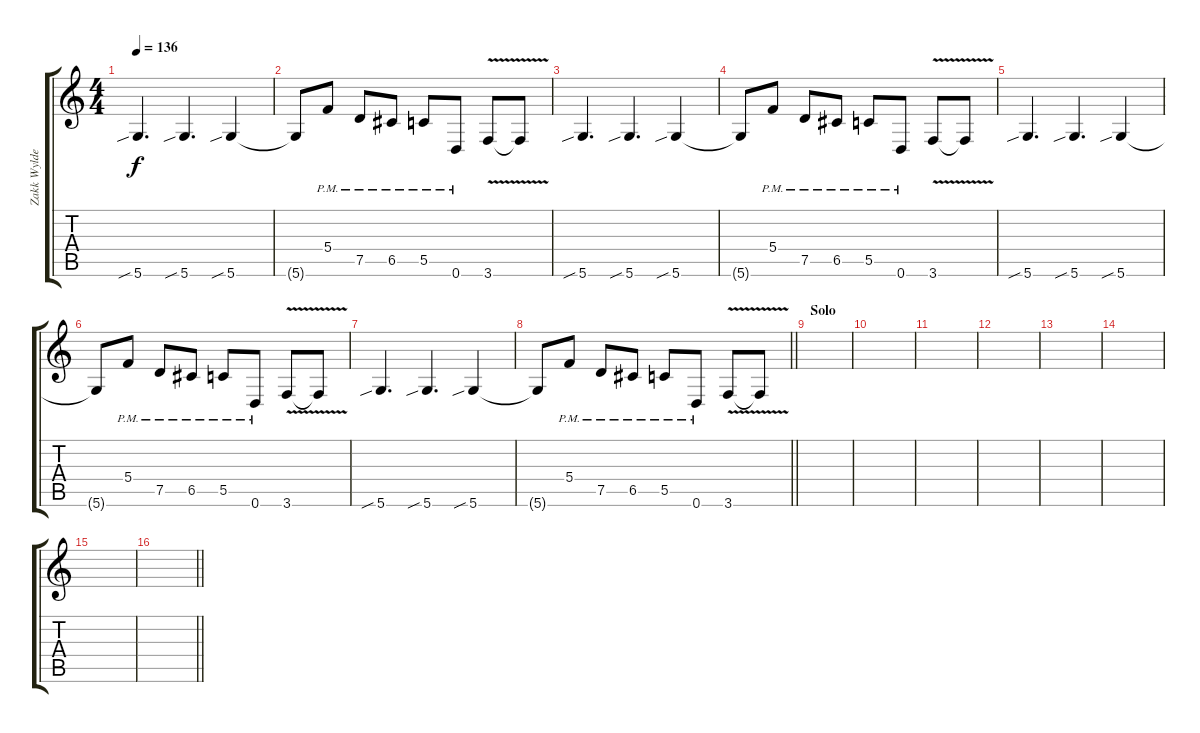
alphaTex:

\track ("Zakk Wylde" "Zakk Wylde") {instrument distortionguitar}
\staff {score tabs}
\tuning (D4 A3 F3 C3 G2 D2) {hide}
\ts (4 4)
\tempo 136
\clef g2
\ks c
5.6{sib}.4{d dy f instrument distortionguitar} 5.6{sib}.4{d} 5.6{sib}.4 |
5.6{t}.8 5.4{pm}.8 7.5{pm}.8 6.5{pm}.8 5.5{pm}.8 0.6{pm}.8 3.6{v}.8 3.6{t}.8 |
5.6{sib}.4{d} 5.6{sib}.4{d} 5.6{sib}.4 |
5.6{t}.8 5.4{pm}.8 7.5{pm}.8 6.5{pm}.8 5.5{pm}.8 0.6{pm}.8 3.6{v}.8 3.6{t}.8 |
5.6{sib}.4{d} 5.6{sib}.4{d} 5.6{sib}.4 |
5.6{t}.8 5.4{pm}.8 7.5{pm}.8 6.5{pm}.8 5.5{pm}.8 0.6{pm}.8 3.6{v}.8 3.6{t}.8 |
5.6{sib}.4{d} 5.6{sib}.4{d} 5.6{sib}.4 |
\barLineRight lightlight
5.6{t}.8 5.4{pm}.8 7.5{pm}.8 6.5{pm}.8 5.5{pm}.8 0.6{pm}.8 3.6{v}.8 3.6{t}.8 |
\section ("" "Solo")
|
|
|
|
|
|
|
\barLineRight lightlight
